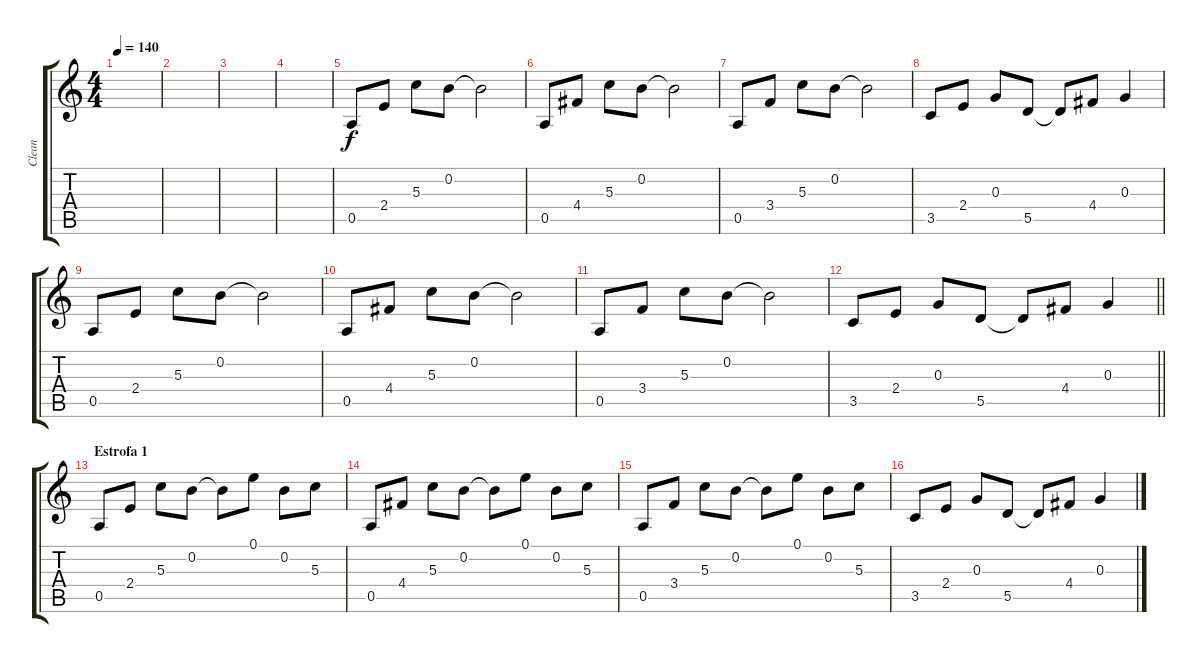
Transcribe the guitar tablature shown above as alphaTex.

\track ("Clean" "Clean") {instrument acousticguitarsteel}
\staff {score tabs}
\tuning (E4 B3 G3 D3 A2 E2) {hide}
\ts (4 4)
\tempo 140
\clef g2
\ks c
|
|
|
|
0.5.8 2.4.8 5.3.8 0.2.8 0.2{t}.2 |
0.5.8 4.4.8 5.3.8 0.2.8 0.2{t}.2 |
0.5.8 3.4.8 5.3.8 0.2.8 0.2{t}.2 |
3.5.8 2.4.8 0.3.8 5.5.8 5.5{t}.8 4.4.8 0.3.4 |
0.5.8 2.4.8 5.3.8 0.2.8 0.2{t}.2 |
0.5.8 4.4.8 5.3.8 0.2.8 0.2{t}.2 |
0.5.8 3.4.8 5.3.8 0.2.8 0.2{t}.2 |
\barLineRight lightlight
3.5.8 2.4.8 0.3.8 5.5.8 5.5{t}.8 4.4.8 0.3.4 |
\section ("" "Estrofa 1")
0.5.8 2.4.8 5.3.8 0.2.8 0.2{t}.8 0.1.8 0.2.8 5.3.8 |
0.5.8 4.4.8 5.3.8 0.2.8 0.2{t}.8 0.1.8 0.2.8 5.3.8 |
0.5.8 3.4.8 5.3.8 0.2.8 0.2{t}.8 0.1.8 0.2.8 5.3.8 |
3.5.8 2.4.8 0.3.8 5.5.8 5.5{t}.8 4.4.8 0.3.4
